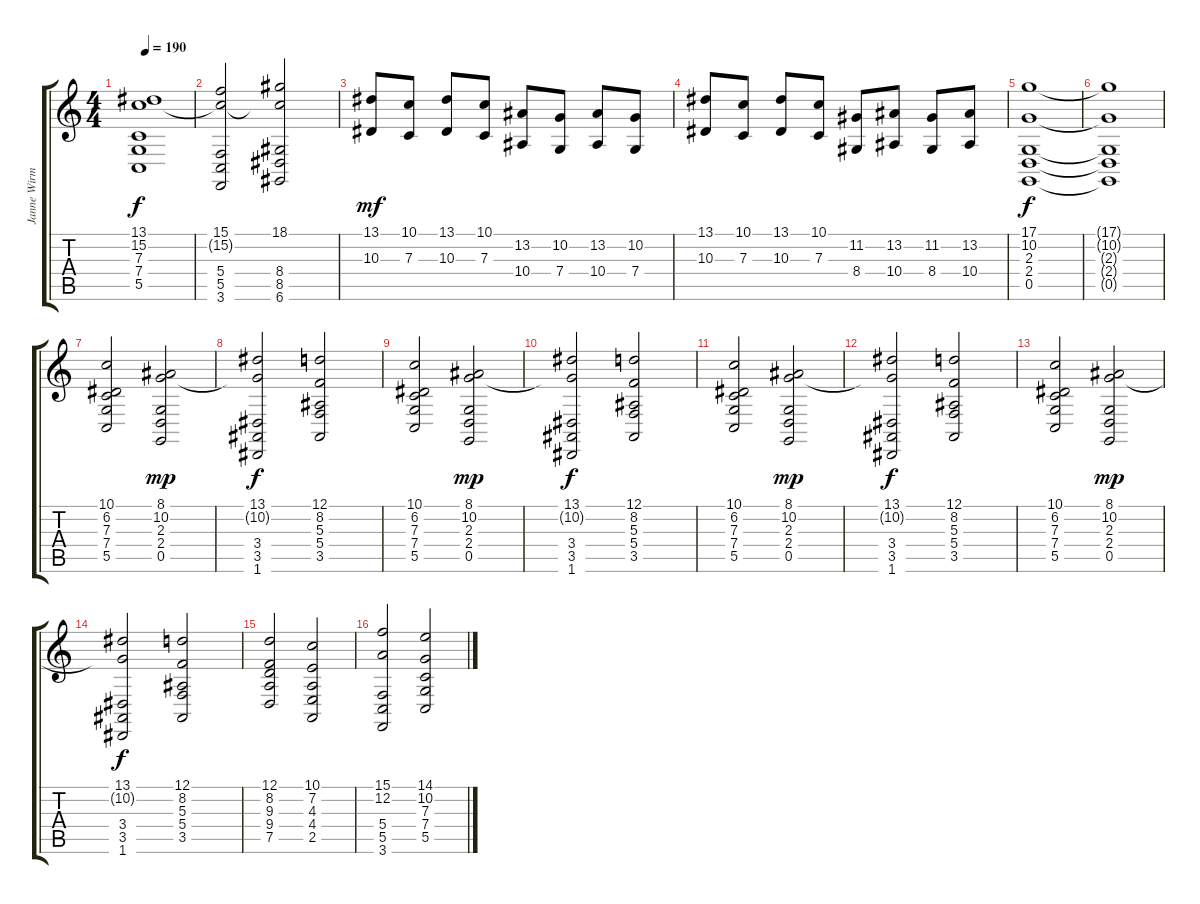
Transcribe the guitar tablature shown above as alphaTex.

\track ("Janne Wirman" "Janne Wirm") {instrument stringensemble1}
\staff {score tabs}
\tuning (D4 A3 F3 C3 G2 D2) {hide}
\ts (4 4)
\tempo 190
\clef g2
\ks c
(13.1 15.2 7.3 7.4 5.5).1{dy f} |
(15.1 15.2{t} 5.4 5.5 3.6).2 (18.1 15.2{t} 8.4 8.5 6.6).2 |
(13.1 10.3).8{dy mf} (10.1 7.3).8 (13.1 10.3).8 (10.1 7.3).8 (13.2 10.4).8 (10.2 7.4).8 (13.2 10.4).8 (10.2 7.4).8 |
(13.1 10.3).8 (10.1 7.3).8 (13.1 10.3).8 (10.1 7.3).8 (11.2 8.4).8 (13.2 10.4).8 (11.2 8.4).8 (13.2 10.4).8 |
(17.1 10.2 2.3 2.4 0.5).1{dy f} |
(17.1{t} 10.2{t} 2.3{t} 2.4{t} 0.5{t}).1 |
(10.1 6.2 7.3 7.4 5.5).2 (8.1 10.2 2.3 2.4 0.5).2{dy mp} |
(13.1 10.2{t} 3.4 3.5 1.6).2{dy f} (12.1 8.2 5.3 5.4 3.5).2 |
(10.1 6.2 7.3 7.4 5.5).2 (8.1 10.2 2.3 2.4 0.5).2{dy mp} |
(13.1 10.2{t} 3.4 3.5 1.6).2{dy f} (12.1 8.2 5.3 5.4 3.5).2 |
(10.1 6.2 7.3 7.4 5.5).2 (8.1 10.2 2.3 2.4 0.5).2{dy mp} |
(13.1 10.2{t} 3.4 3.5 1.6).2{dy f} (12.1 8.2 5.3 5.4 3.5).2 |
(10.1 6.2 7.3 7.4 5.5).2 (8.1 10.2 2.3 2.4 0.5).2{dy mp} |
(13.1 10.2{t} 3.4 3.5 1.6).2{dy f} (12.1 8.2 5.3 5.4 3.5).2 |
(12.1 8.2 9.3 9.4 7.5).2 (10.1 7.2 4.3 4.4 2.5).2 |
(15.1 12.2 5.4 5.5 3.6).2 (14.1 10.2 7.3 7.4 5.5).2
